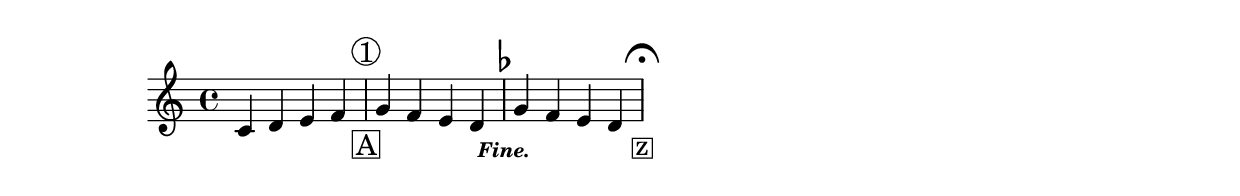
%% DO NOT EDIT this file manually; it is automatically
%% generated from LSR http://lsr.dsi.unimi.it
%% Make any changes in LSR itself, or in Documentation/snippets/new/ ,
%% and then run scripts/auxiliar/makelsr.py
%%
%% This file is in the public domain.
\version "2.17.20"

\header {
  lsrtags = "editorial-annotations, expressive-marks, staff-notation, tweaks-and-overrides"

  texidoc = "
This method prints two 'rehearsal marks', one on top of the other. It
shifts the lower rehearsal mark below the staff and then adds padding
above it in order to place the upper rehearsal mark above the staff.

By adjusting the extra-offset and baseline-skip values you can increase
or decrease the overall space between the rehearsal mark and the staff.

Because nearly every type of glyph or string can be made to behave like
a rehearsal mark it is possible to centre those above and below a bar
line.

Adding the appropriate 'break visibility' as shown in snippet 1 will
allow you to position two marks at the end of a line as well.

Note: Method 1 is less complex than Method 2 but does not really allow
for fine tuning of placement of one of the rehearsal marks without
affecting the other.  It may also give some problems with vertical
spacing, since using @code{extra-offset} does not change the bounding
box of the mark from its original value.



"
  doctitle = "How to print two rehearsal marks above and below the same barline (method 1)"
} % begin verbatim


\relative c'{
    c d e f |
    \once \override Score.RehearsalMark.extra-offset = #'(0 . -8.5)
    \once \override Score.RehearsalMark.baseline-skip = #9
    \mark \markup \center-column { \circle 1 \box A }
    g f e d |
    \once \override Score.RehearsalMark.extra-offset = #'(0 . -8.5)
    \once \override Score.RehearsalMark.baseline-skip = #9
    \mark \markup \center-column { \flat { \bold \small \italic Fine. } }
    g f e d |
    \once \override Score.RehearsalMark.extra-offset = #'(0 . -8.5)
    \once \override Score.RehearsalMark.baseline-skip = #9
    \override Score.RehearsalMark.break-visibility = #begin-of-line-invisible
    \mark \markup \center-column { \musicglyph #"scripts.ufermata" \box z }
}
